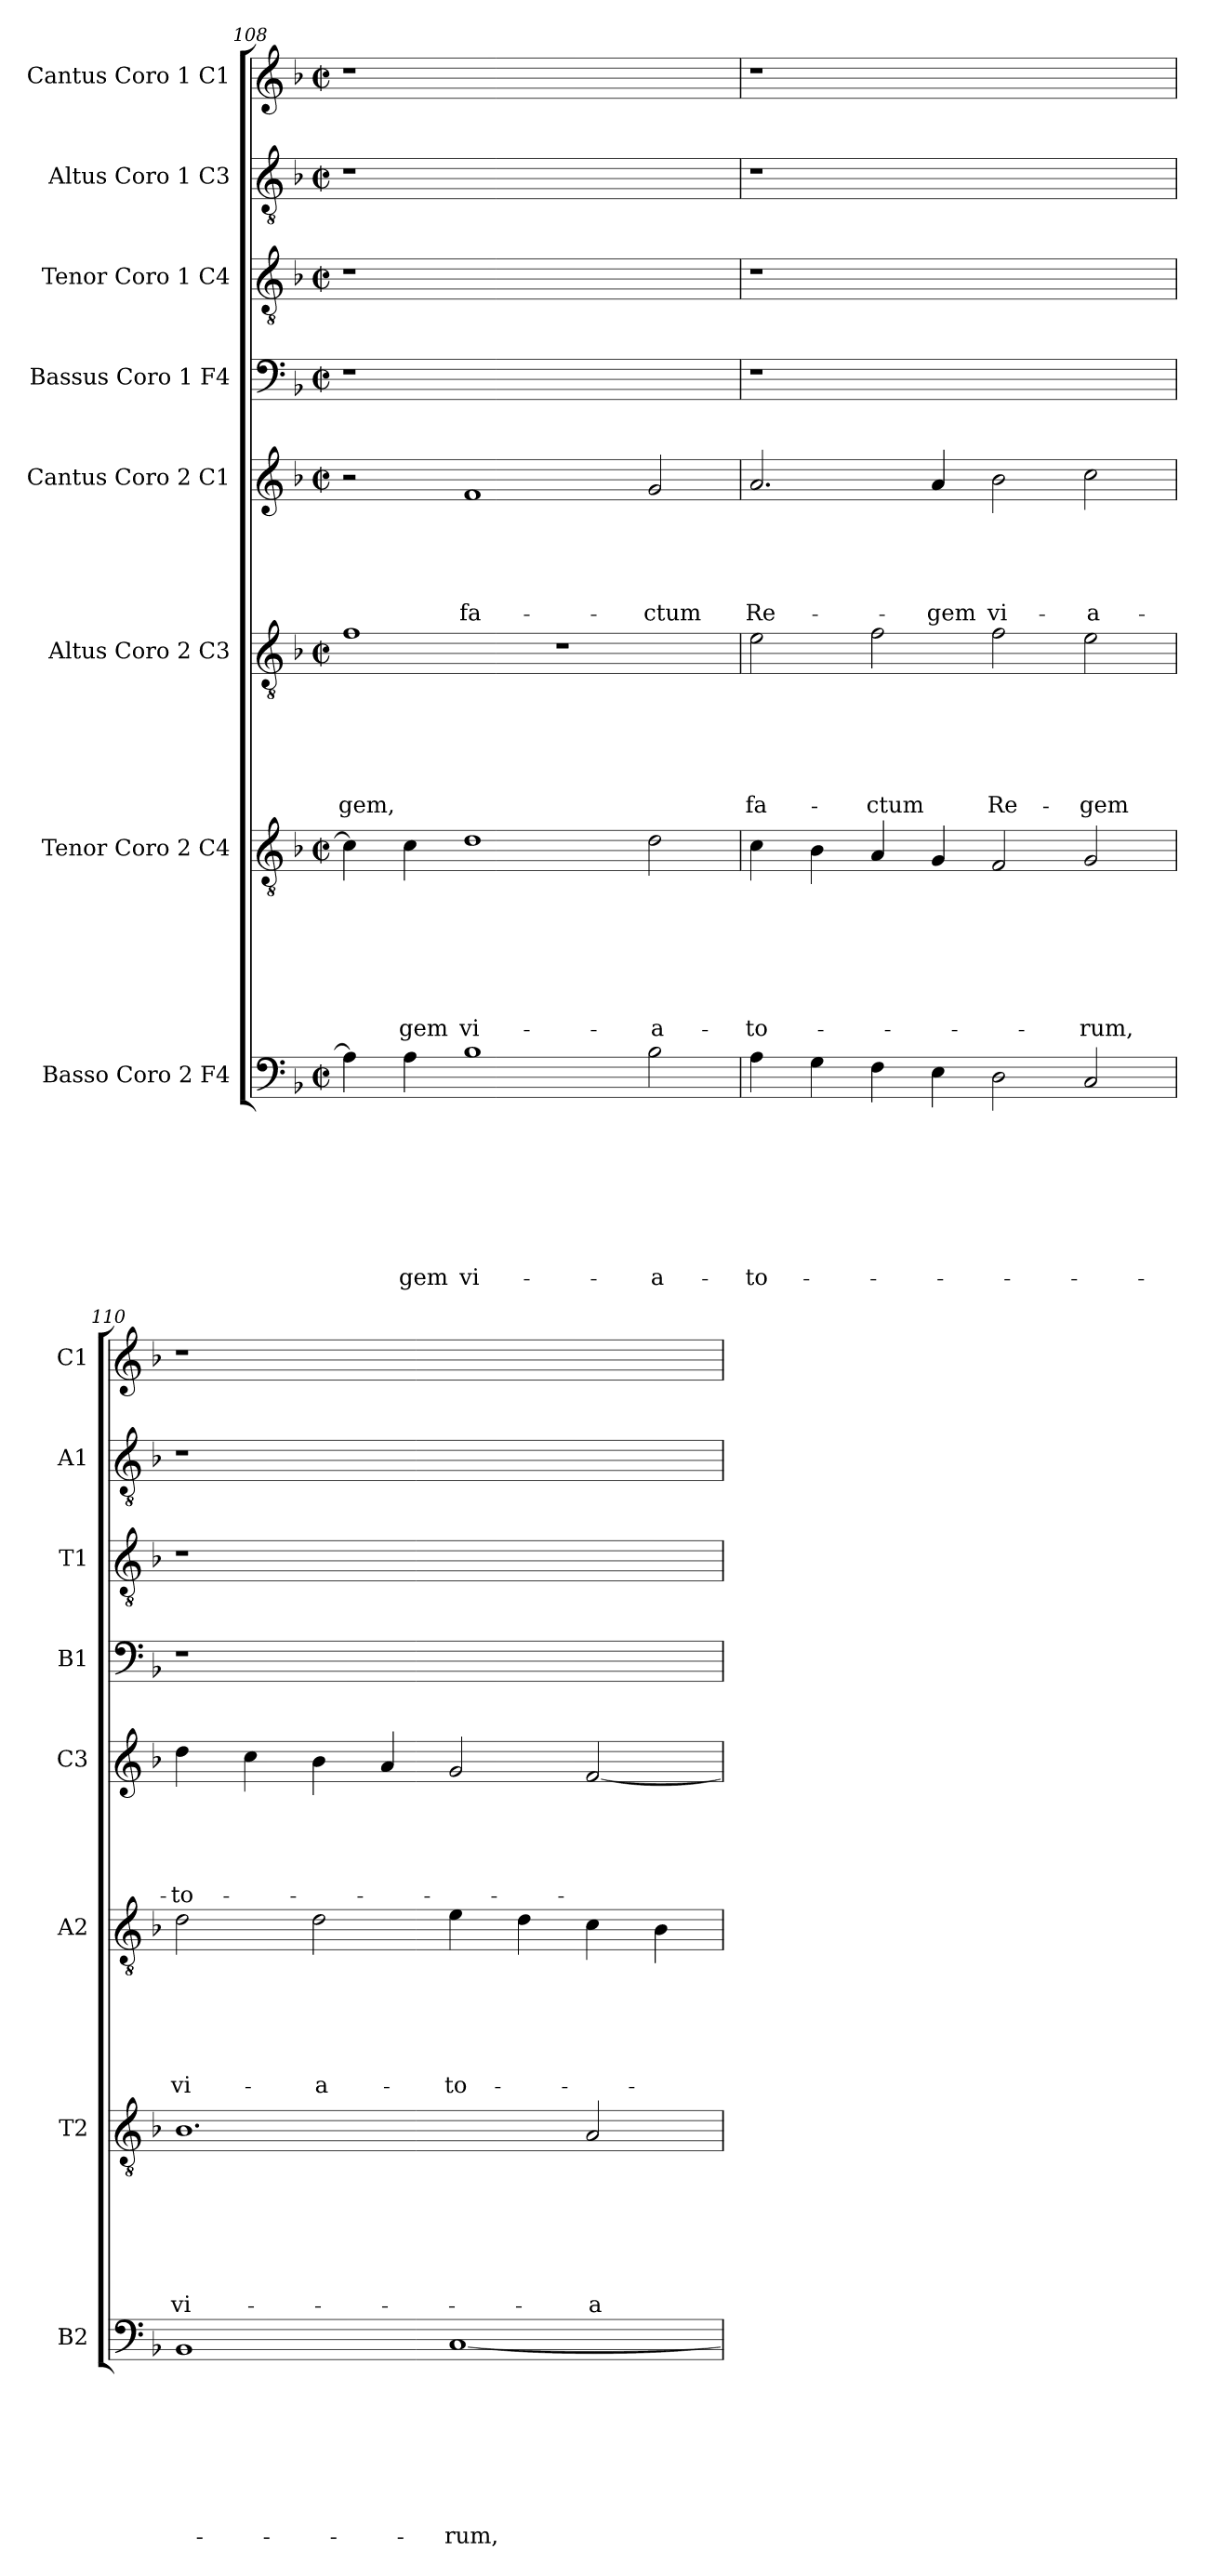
**kern	**text	**text	**text	**text	**text	**text	**text	**text	**kern	**text	**text	**text	**text	**text	**text	**text	**kern	**text	**text	**text	**text	**text	**text	**kern	**text	**text	**text	**text	**text	**kern	**kern	**kern	**kern
*part8	*part8	*part8	*part8	*part8	*part8	*part8	*part8	*part8	*part7	*part7	*part7	*part7	*part7	*part7	*part7	*part7	*part6	*part6	*part6	*part6	*part6	*part6	*part6	*part5	*part5	*part5	*part5	*part5	*part5	*part4	*part3	*part2	*part1
*staff8	*staff8	*staff8	*staff8	*staff8	*staff8	*staff8	*staff8	*staff8	*staff7	*staff7	*staff7	*staff7	*staff7	*staff7	*staff7	*staff7	*staff6	*staff6	*staff6	*staff6	*staff6	*staff6	*staff6	*staff5	*staff5	*staff5	*staff5	*staff5	*staff5	*staff4	*staff3	*staff2	*staff1
*I"Basso Coro 2 F4	*	*	*	*	*	*	*	*	*I"Tenor  Coro 2 C4	*	*	*	*	*	*	*	*I"Altus Coro 2 C3	*	*	*	*	*	*	*I"Cantus  Coro 2 C1	*	*	*	*	*	*I"Bassus  Coro 1 F4	*I"Tenor  Coro 1 C4	*I"Altus  Coro 1 C3	*I"Cantus  Coro 1 C1
*I'B2	*	*	*	*	*	*	*	*	*I'T2	*	*	*	*	*	*	*	*I'A2	*	*	*	*	*	*	*I'C3	*	*	*	*	*	*I'B1	*I'T1	*I'A1	*I'C1
*clefF4	*	*	*	*	*	*	*	*	*clefGv2	*	*	*	*	*	*	*	*clefGv2	*	*	*	*	*	*	*clefG2	*	*	*	*	*	*clefF4	*clefGv2	*clefGv2	*clefG2
*k[b-]	*	*	*	*	*	*	*	*	*k[b-]	*	*	*	*	*	*	*	*k[b-]	*	*	*	*	*	*	*k[b-]	*	*	*	*	*	*k[b-]	*k[b-]	*k[b-]	*k[b-]
*F:	*	*	*	*	*	*	*	*	*F:	*	*	*	*	*	*	*	*F:	*	*	*	*	*	*	*F:	*	*	*	*	*	*F:	*F:	*F:	*F:
*M2/2	*	*	*	*	*	*	*	*	*M2/2	*	*	*	*	*	*	*	*M2/2	*	*	*	*	*	*	*M2/2	*	*	*	*	*	*M2/2	*M2/2	*M2/2	*M2/2
*met(c|)	*	*	*	*	*	*	*	*	*met(c|)	*	*	*	*	*	*	*	*met(c|)	*	*	*	*	*	*	*met(c|)	*	*	*	*	*	*met(c|)	*met(c|)	*met(c|)	*met(c|)
=108	=108	=108	=108	=108	=108	=108	=108	=108	=108	=108	=108	=108	=108	=108	=108	=108	=108	=108	=108	=108	=108	=108	=108	=108	=108	=108	=108	=108	=108	=108	=108	=108	=108
4A\]	.	.	.	.	.	.	.	.	4c\]	.	.	.	.	.	.	.	1f	.	.	.	.	.	-gem,	2r	.	.	.	.	.	1r	1r	1r	1r
4A\	.	.	.	.	.	.	.	-gem	4c\	.	.	.	.	.	.	-gem	.	.	.	.	.	.	.	.	.	.	.	.	.	.	.	.	.
1B-	.	.	.	.	.	.	.	vi-	1d	.	.	.	.	.	.	vi-	.	.	.	.	.	.	.	1f	.	.	.	.	fa-	.	.	.	.
.	.	.	.	.	.	.	.	.	.	.	.	.	.	.	.	.	1r	.	.	.	.	.	.	.	.	.	.	.	.	1ryy	1ryy	1ryy	1ryy
2B-\	.	.	.	.	.	.	.	-a-	2d\	.	.	.	.	.	.	-a-	.	.	.	.	.	.	.	2g/	.	.	.	.	-ctum	.	.	.	.
=109	=109	=109	=109	=109	=109	=109	=109	=109	=109	=109	=109	=109	=109	=109	=109	=109	=109	=109	=109	=109	=109	=109	=109	=109	=109	=109	=109	=109	=109	=109	=109	=109	=109
4A\	.	.	.	.	.	.	.	-to-	4c\	.	.	.	.	.	.	-to-	2e\	.	.	.	.	.	fa-	2.a/	.	.	.	.	Re-	1r	1r	1r	1r
4G\	.	.	.	.	.	.	.	.	4B-\	.	.	.	.	.	.	.	.	.	.	.	.	.	.	.	.	.	.	.	.	.	.	.	.
4F\	.	.	.	.	.	.	.	.	4A/	.	.	.	.	.	.	.	2f\	.	.	.	.	.	-ctum	.	.	.	.	.	.	.	.	.	.
4E\	.	.	.	.	.	.	.	.	4G/	.	.	.	.	.	.	.	.	.	.	.	.	.	.	4a/	.	.	.	.	-gem	.	.	.	.
2D\	.	.	.	.	.	.	.	.	2F/	.	.	.	.	.	.	.	2f\	.	.	.	.	.	Re-	2b-\	.	.	.	.	vi-	1ryy	1ryy	1ryy	1ryy
2C/	.	.	.	.	.	.	.	.	2G/	.	.	.	.	.	.	-rum,	2e\	.	.	.	.	.	-gem	2cc\	.	.	.	.	-a-	.	.	.	.
=110	=110	=110	=110	=110	=110	=110	=110	=110	=110	=110	=110	=110	=110	=110	=110	=110	=110	=110	=110	=110	=110	=110	=110	=110	=110	=110	=110	=110	=110	=110	=110	=110	=110
1BB-	.	.	.	.	.	.	.	.	1.B-	.	.	.	.	.	.	vi-	2d\	.	.	.	.	.	vi-	4dd\	.	.	.	.	-to-	1r	1r	1r	1r
.	.	.	.	.	.	.	.	.	.	.	.	.	.	.	.	.	.	.	.	.	.	.	.	4cc\	.	.	.	.	.	.	.	.	.
.	.	.	.	.	.	.	.	.	.	.	.	.	.	.	.	.	2d\	.	.	.	.	.	-a-	4b-\	.	.	.	.	.	.	.	.	.
.	.	.	.	.	.	.	.	.	.	.	.	.	.	.	.	.	.	.	.	.	.	.	.	4a/	.	.	.	.	.	.	.	.	.
[1C	.	.	.	.	.	.	.	-rum,	.	.	.	.	.	.	.	.	4e\	.	.	.	.	.	-to-	2g/	.	.	.	.	.	1ryy	1ryy	1ryy	1ryy
.	.	.	.	.	.	.	.	.	.	.	.	.	.	.	.	.	4d\	.	.	.	.	.	.	.	.	.	.	.	.	.	.	.	.
.	.	.	.	.	.	.	.	.	2A/	.	.	.	.	.	.	-a-	4c\	.	.	.	.	.	.	[2f/	.	.	.	.	.	.	.	.	.
.	.	.	.	.	.	.	.	.	.	.	.	.	.	.	.	.	4B-\	.	.	.	.	.	.	.	.	.	.	.	.	.	.	.	.
=	=	=	=	=	=	=	=	=	=	=	=	=	=	=	=	=	=	=	=	=	=	=	=	=	=	=	=	=	=	=	=	=	=
*-	*-	*-	*-	*-	*-	*-	*-	*-	*-	*-	*-	*-	*-	*-	*-	*-	*-	*-	*-	*-	*-	*-	*-	*-	*-	*-	*-	*-	*-	*-	*-	*-	*-
